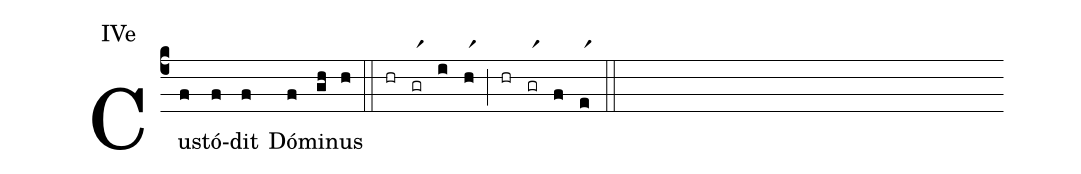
annotation: IVe;
%%
(c4)Cu(f)stó(f)dit(f) Dó(f)mi(gh)nus(h) (::) (hr)(grr1)(i)(hr1)(;)(hr)(grr1)(f)(er1)(::)
